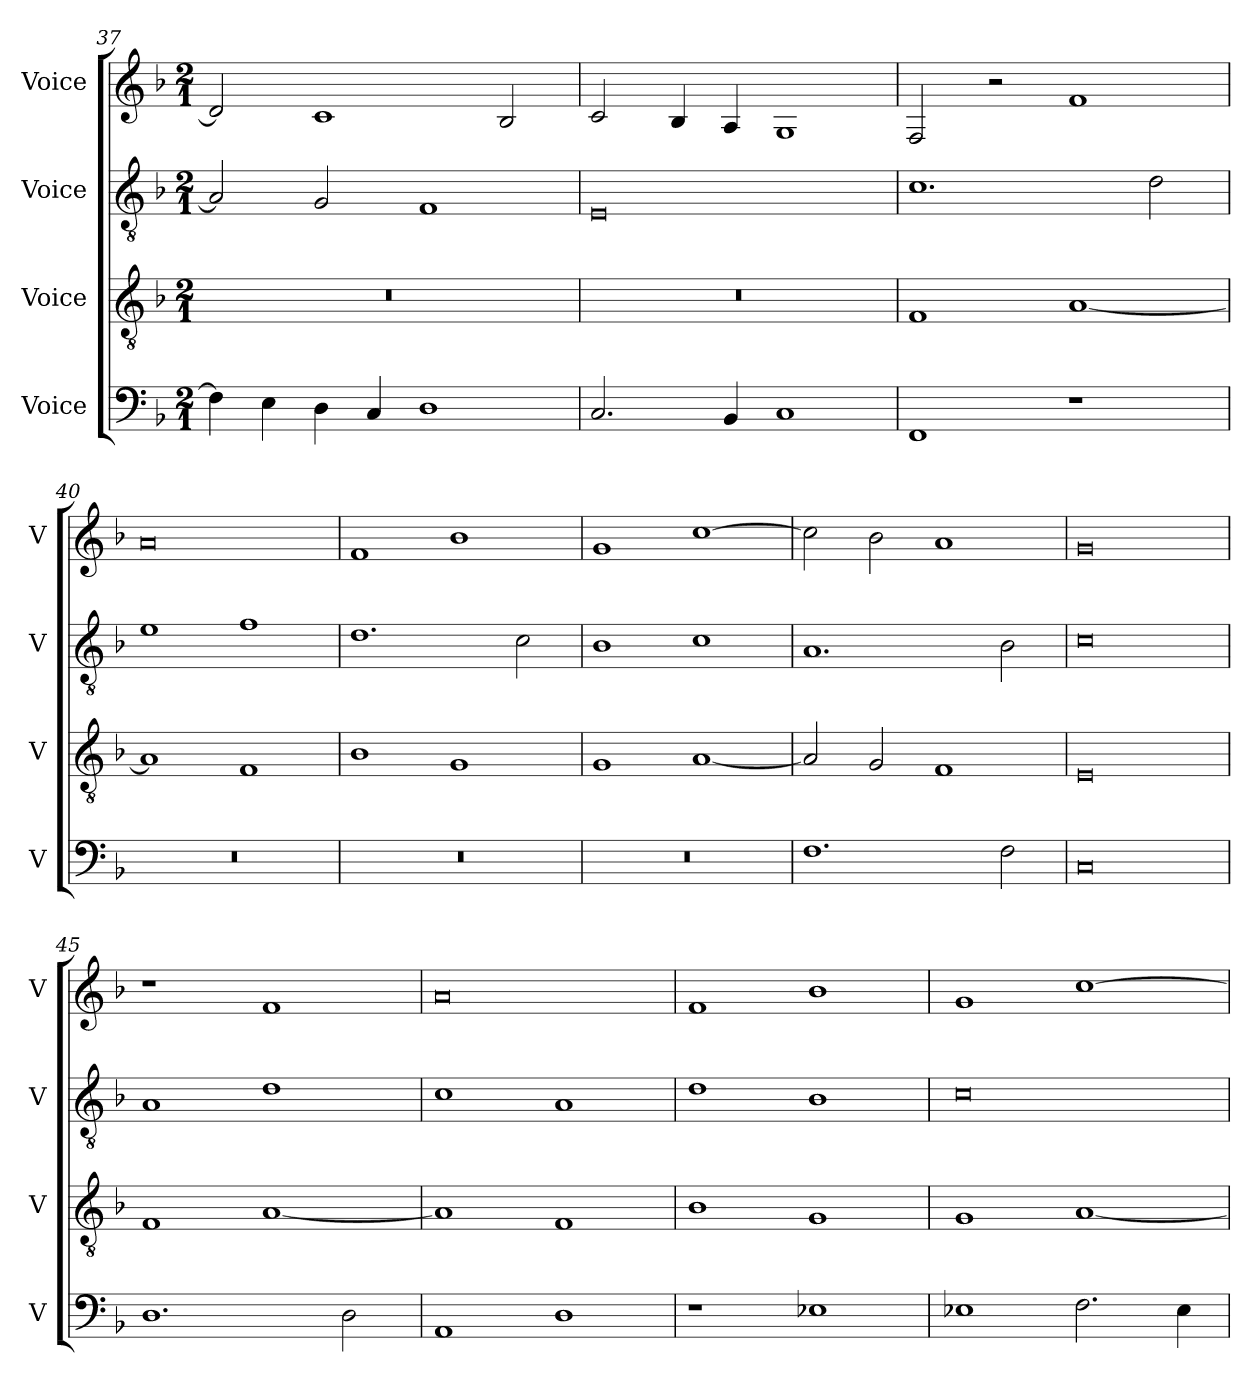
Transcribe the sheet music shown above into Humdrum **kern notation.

**kern	**kern	**kern	**kern
*part4	*part3	*part2	*part1
*staff4	*staff3	*staff2	*staff1
*I"Voice	*I"Voice	*I"Voice	*I"Voice
*I'V	*I'V	*I'V	*I'V
*clefF4	*clefGv2	*clefGv2	*clefG2
*k[b-]	*k[b-]	*k[b-]	*k[b-]
*M2/1	*M2/1	*M2/1	*M2/1
=37	=37	=37	=37
4F\]	0r	2A/]	2d/]
4E\	.	.	.
4D\	.	2G/	1c
4C/	.	.	.
1D	.	1F	.
.	.	.	2B-/
!!LO:LB:g=z
=38	=38	=38	=38
2.C/	0r	0E	2c/
.	.	.	4B-/
4BB-/	.	.	4A/
1C	.	.	1G
=39	=39	=39	=39
1FF	1F	1.c	2F/
.	.	.	2r
1r	[1A	.	1f
.	.	2d\	.
=40	=40	=40	=40
0r	1A]	1e	0a
.	1F	1f	.
=41	=41	=41	=41
0r	1B-	1.d	1f
.	1G	.	1b-
.	.	2c\	.
!!LO:LB:g=z
=42	=42	=42	=42
0r	1G	1B-	1g
.	[1A	1c	[1cc
=43	=43	=43	=43
1.F	2A/]	1.A	2cc\]
.	2G/	.	2b-\
.	1F	.	1a
2F\	.	2B-\	.
=44	=44	=44	=44
0C	0E	0c	0g
=45	=45	=45	=45
1.D	1F	1A	1r
.	[1A	1d	1f
2D\	.	.	.
=46	=46	=46	=46
1AA	1A]	1c	0a
1D	1F	1A	.
!!LO:PB:g=z
=47	=47	=47	=47
1r	1B-	1d	1f
1E-X	1G	1B-	1b-
=48	=48	=48	=48
1E-X	1G	0c	1g
2.F\	[1A	.	[1cc
4E-\	.	.	.
=	=	=	=
*-	*-	*-	*-
